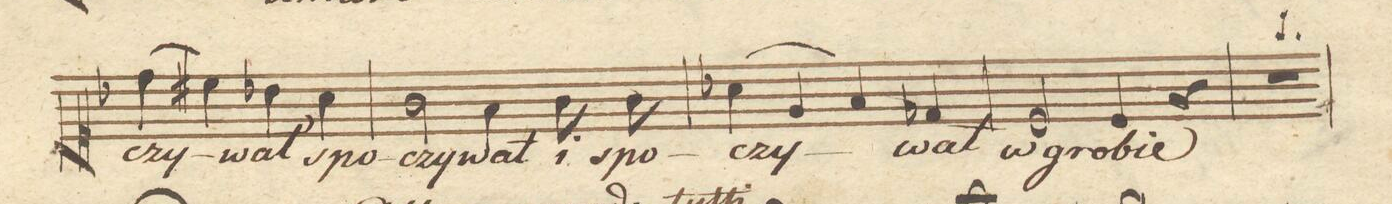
**kern	**text	**dynam
*I"Soprano	*	*
*clefC1	*	*
*k[b-]	*	*
*met(C)	*	*
*M4/4	*	*
(4dd\	-czy-	.
4cc#X\)	.	.
4b-\	-wał	.
4a\	spo-	.
=46	=46	=46
2g\	-czy-	.
4f\	-wał	.
8g\	i	.
8g\	spo-	.
=47	=47	=47
(4a-X\	-czy-	.
4e/	.	.
4f/)	.	.
4d-X/	-wał	.
=48	=48	=48
2c/	w_gro-	.
4c/	-bie	.
4r	.	.
=49	=49	=49
1r	.	.
=50	=50	=50
*-	*-	*-
